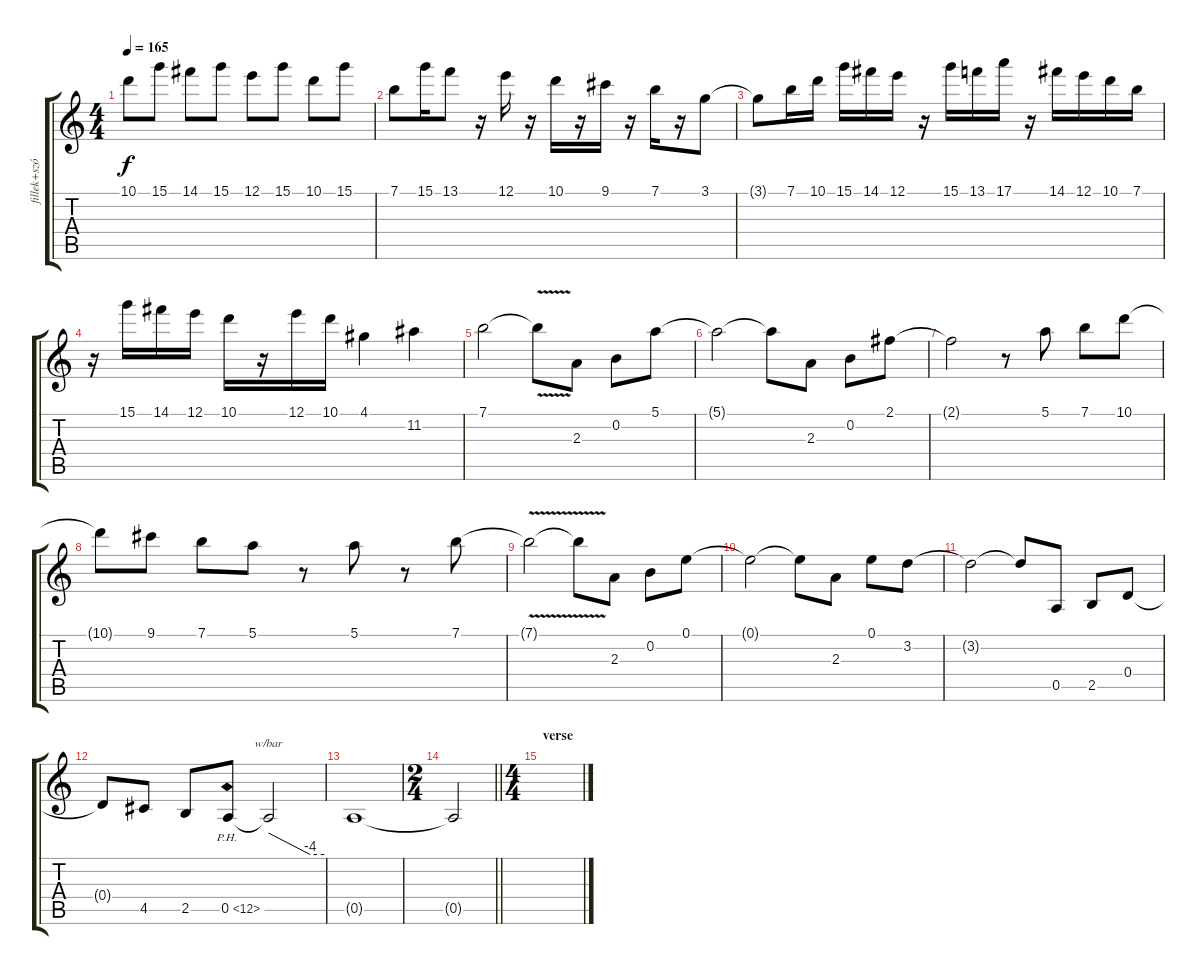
\track ("fillek+szóló" "fillek+szó") {instrument distortionguitar}
\staff {score tabs}
\tuning (E4 B3 G3 D3 A2 E2) {hide}
\ts (4 4)
\tempo 165
\clef g2
\ks c
10.1{t}.8{dy f} 15.1.8 14.1.8 15.1.8 12.1.8 15.1.8 10.1.8 15.1.8 |
7.1.8 15.1.16 13.1.8 r.16 12.1.16 r.16 10.1.16 r.16 9.1.16 r.16 7.1.16 r.16 3.1.8 |
3.1{t}.8 7.1.16 10.1.16 15.1.16 14.1.16 12.1.16 r.16 15.1.16 13.1.16 17.1.16 r.16 14.1.16 12.1.16 10.1.16 7.1.16 |
r.16 15.1.16 14.1.16 12.1.16 10.1.16 r.16 12.1.16 10.1.16 4.1.4 11.2.4 |
7.1.2 7.1{v t}.8 2.3.8 0.2.8 5.1.8 |
5.1{t}.2 5.1{t}.8 2.3.8 0.2.8 2.1.8 |
2.1{t}.2 r.8 5.1.8 7.1.8 10.1.8 |
10.1{t}.8 9.1.8 7.1.8 5.1.8 r.8 5.1.8 r.8 7.1.8 |
7.1{v t}.2 7.1{v t}.8 2.3.8 0.2.8 0.1.8 |
0.1{t}.2 0.1{t}.8 2.3.8 0.1.8 3.2.8 |
3.2{t}.2 3.2{t}.8 0.5.8 2.5.8 0.4.8 |
0.4{t}.8 4.5.8 2.5.8 0.5{ph 12}.8 0.5{t}.2{tbe (custom default 0 0 45 -16 60 -16)} |
0.5{t}.1 |
\ts (2 4)
\barLineRight lightlight
0.5{t}.2 |
\ts (4 4)
\section ("" "verse")
